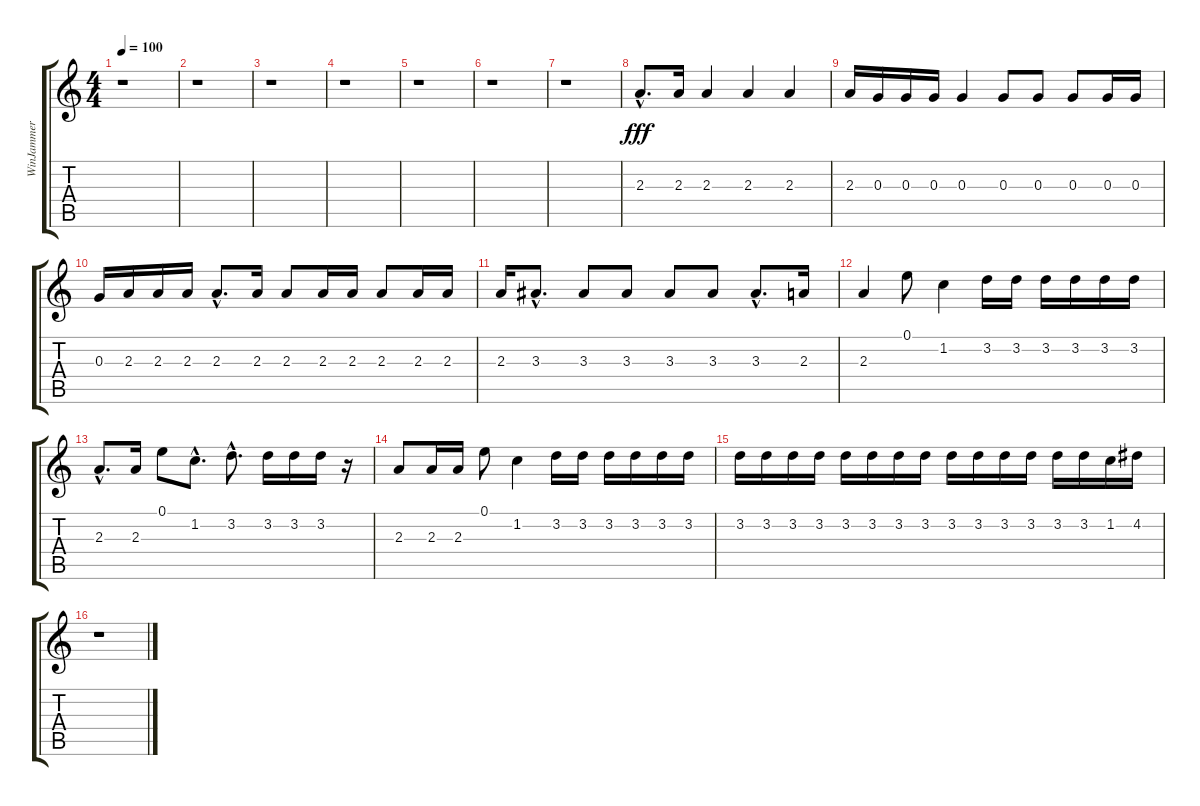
\track ("WinJammer Demo" "WinJammer ") {instrument distortionguitar}
\staff {score tabs}
\tuning (E4 B3 G3 D3 A2 D2) {hide}
\ts (4 4)
\tempo 100
\clef g2
\ks c
r.1{dy f} |
r.1 |
r.1 |
r.1 |
r.1 |
r.1 |
r.1 |
2.3{hac}.8{d dy fff} 2.3.16 2.3.4 2.3.4 2.3.4 |
2.3.16 0.3.16 0.3.16 0.3.16 0.3.4 0.3.8 0.3.8 0.3.8 0.3.16 0.3.16 |
0.3.16 2.3.16 2.3.16 2.3.16 2.3{hac}.8{d} 2.3.16 2.3.8 2.3.16 2.3.16 2.3.8 2.3.16 2.3.16 |
2.3.16 3.3{hac}.8{d} 3.3.8 3.3.8 3.3.8 3.3.8 3.3{hac}.8{d} 2.3.16 |
2.3.4 0.1.8 1.2.4 3.2.16 3.2.16 3.2.16 3.2.16 3.2.16 3.2.16 |
2.3{hac}.8{d} 2.3.16 0.1.8 1.2{hac}.8{d} 3.2{hac}.8{d} 3.2.16 3.2.16 3.2.16 r.16 |
2.3.8 2.3.16 2.3.16 0.1.8 1.2.4 3.2.16 3.2.16 3.2.16 3.2.16 3.2.16 3.2.16 |
3.2.16 3.2.16 3.2.16 3.2.16 3.2.16 3.2.16 3.2.16 3.2.16 3.2.16 3.2.16 3.2.16 3.2.16 3.2.16 3.2.16 1.2.16 4.2.16 |
r.1
